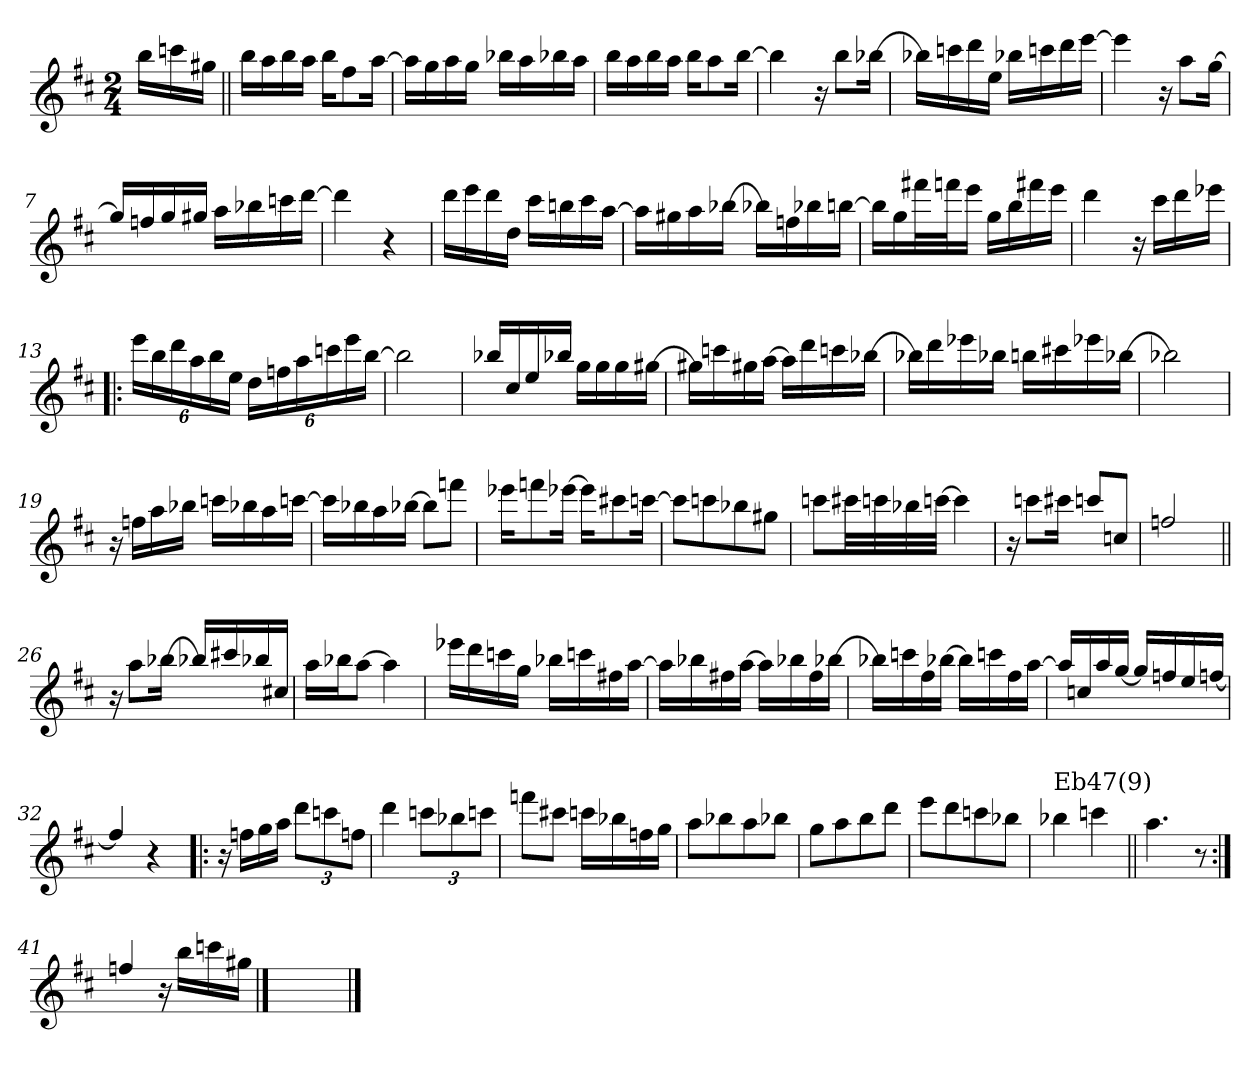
**kern
*part1
*staff1
*clefG2
*k[f#c#]
*D:
*M2/4
*MM60
=
16bb\LL
16cccn\
16gg#X\JJ
=1||
16bb\LL
16aa\
16bb\
16aa\JJ
16bb\KL
8ff#\
[16aa\Jk
=2
16aa\LL]
16gg\
16aa\
16gg\JJ
16bb-X\LL
16aa\
16bb-X\
16aa\JJ
=3
16bb\LL
16aa\
16bb\
16aa\JJ
16bb\KL
8aa\
[16bb\Jk
=4
4bb\]
16r
8bb\L
[16bb-X\Jk
!!LO:LB:g=z
=5
16bb-X\LL]
16cccn\
16ddd\
16ee\JJ
16bb-X\LL
16cccn\
16ddd\
[16eee\JJ
=6
4eee\]
16r
8aa\L
[16gg\Jk
=7
16gg/LL]
16ffn/
16gg/
16gg#X/JJ
16aa\LL
16bb-X\
16cccn\
[16ddd\JJ
=8
4ddd\]
4r
!!LO:LB:g=z
=9
16ddd\LL
16eee\
16ddd\
16dd\JJ
16ccc#\LL
16bbn\
16ccc#\
[16aa\JJ
=10
16aa\LL]
16gg#X\
16aa\
[16bb-X\JJ
16bb-X\LL]
16ffn\
16bb-X\
[16bbn\JJ
=11
16bb\LL]
16gg\
32fff#X\L
32fffn\J
16eee\JJ
16gg\LL
16bb\
16fff#X\
16eee\JJ
=12
4ddd\
16r
16ccc#\LL
16ddd\
16eee-X\JJ
!!LO:LB:g=z
=13!|:
24eee\LL
24bb\
24ddd\
24aa\
24bb\
24ee\JJ
24dd\LL
24ffn\
24aa\
24cccn\
24eee\
[24bb\JJ
=14
2bb\]
=15
16bb-X/LL
16cc#/
16ee/
16bb-X/JJ
16gg\LL
16gg\
16gg\
[16gg#X\JJ
=16
16gg#X\LL]
16cccn\
16gg#X\
[16aa\JJ
16aa\LL]
16ddd\
16cccn\
[16bb-X\JJ
!!LO:LB:g=z
=17
16bb-X\LL]
16ddd\
16eee-X\
16bb-X\JJ
16bbn\LL
16ccc#X\
16eee-X\
[16bb-X\JJ
=18
2bb-X\]
=19
16r
16ffn\LL
16aa\
16bb-X\JJ
16cccn\LL
16bb-X\
16aa\
[16cccn\JJ
=20
16cccn\LL]
16bb-X\
16aa\
[16bb-X\JJ
8bb-\L]
8fffn\J
!!LO:LB:g=z
=21
16eee-X\KL
8fffn\
[16eee-X\Jk
16eee-\KL]
8ccc#X\
[16cccn\Jk
=22
8cccn\L]
8ccc\
8bb-X\
8gg#X\J
=23
8cccn\L
32ccc#X\LL
32cccn\
32bb-X\
[32cccn\JJJ
4ccc\]
=24
16r
8cccn\L
16ccc#X\Jk
8cccn/L
8ccn/J
!!LO:LB:g=z
=25
2ffn/
=26||
16r
8aa\L
[16bb-X\Jk
16bb-X/LL]
16ccc#X/
16bb-X/
16cc#X/JJ
=27
16aa\LL
16bb-X\J
[8aa\J
4aa\]
=28
16eee-X\LL
16ddd\
16cccn\
16gg\JJ
16bb-X\LL
16cccn\
16ff#X\
[16aa\JJ
!!LO:LB:g=z
=29
16aa\LL]
16bb-X\
16ff#X\
[16aa\JJ
16aa\LL]
16bb-X\
16ff#\
[16bb-X\JJ
=30
16bb-X\LL]
16cccn\
16ff#\
[16bb-X\JJ
16bb-\LL]
16cccn\
16ff#\
[16aa\JJ
=31
16aa/LL]
16ccn/
16aa/
[16gg/JJ
16gg/LL]
16ffn/
16ee/
[16ffn/JJ
=32
4ffn/]
4r
!!LO:LB:g=z
=33!|:
16r
16ffn\LL
16gg\
16aa\JJ
12ddd\L
12cccn\
12ffn\J
=34
4ddd\
12cccn\L
12bb-X\
12cccn\J
=35
8fffn\L
8ccc#X\J
16cccn\LL
16bb-X\
16ffn\
16gg\JJ
=36
8aa\L
8bb-X\
8aa\
8bb-X\J
=37
8gg\L
8aa\
8bb\
8ddd\J
!!LO:LB:g=z
=38
8eee\L
8ddd\
8cccn\
8bb-X\J
=39
!LO:TX:a:t=Eb47(9)
4bb-X\
4cccn\
=40||
4.aa\
8r
=41:|!
4ffn/
16r
16bb\LL
16cccn\
16gg#X\JJ
==42
2ryy
==
*-
